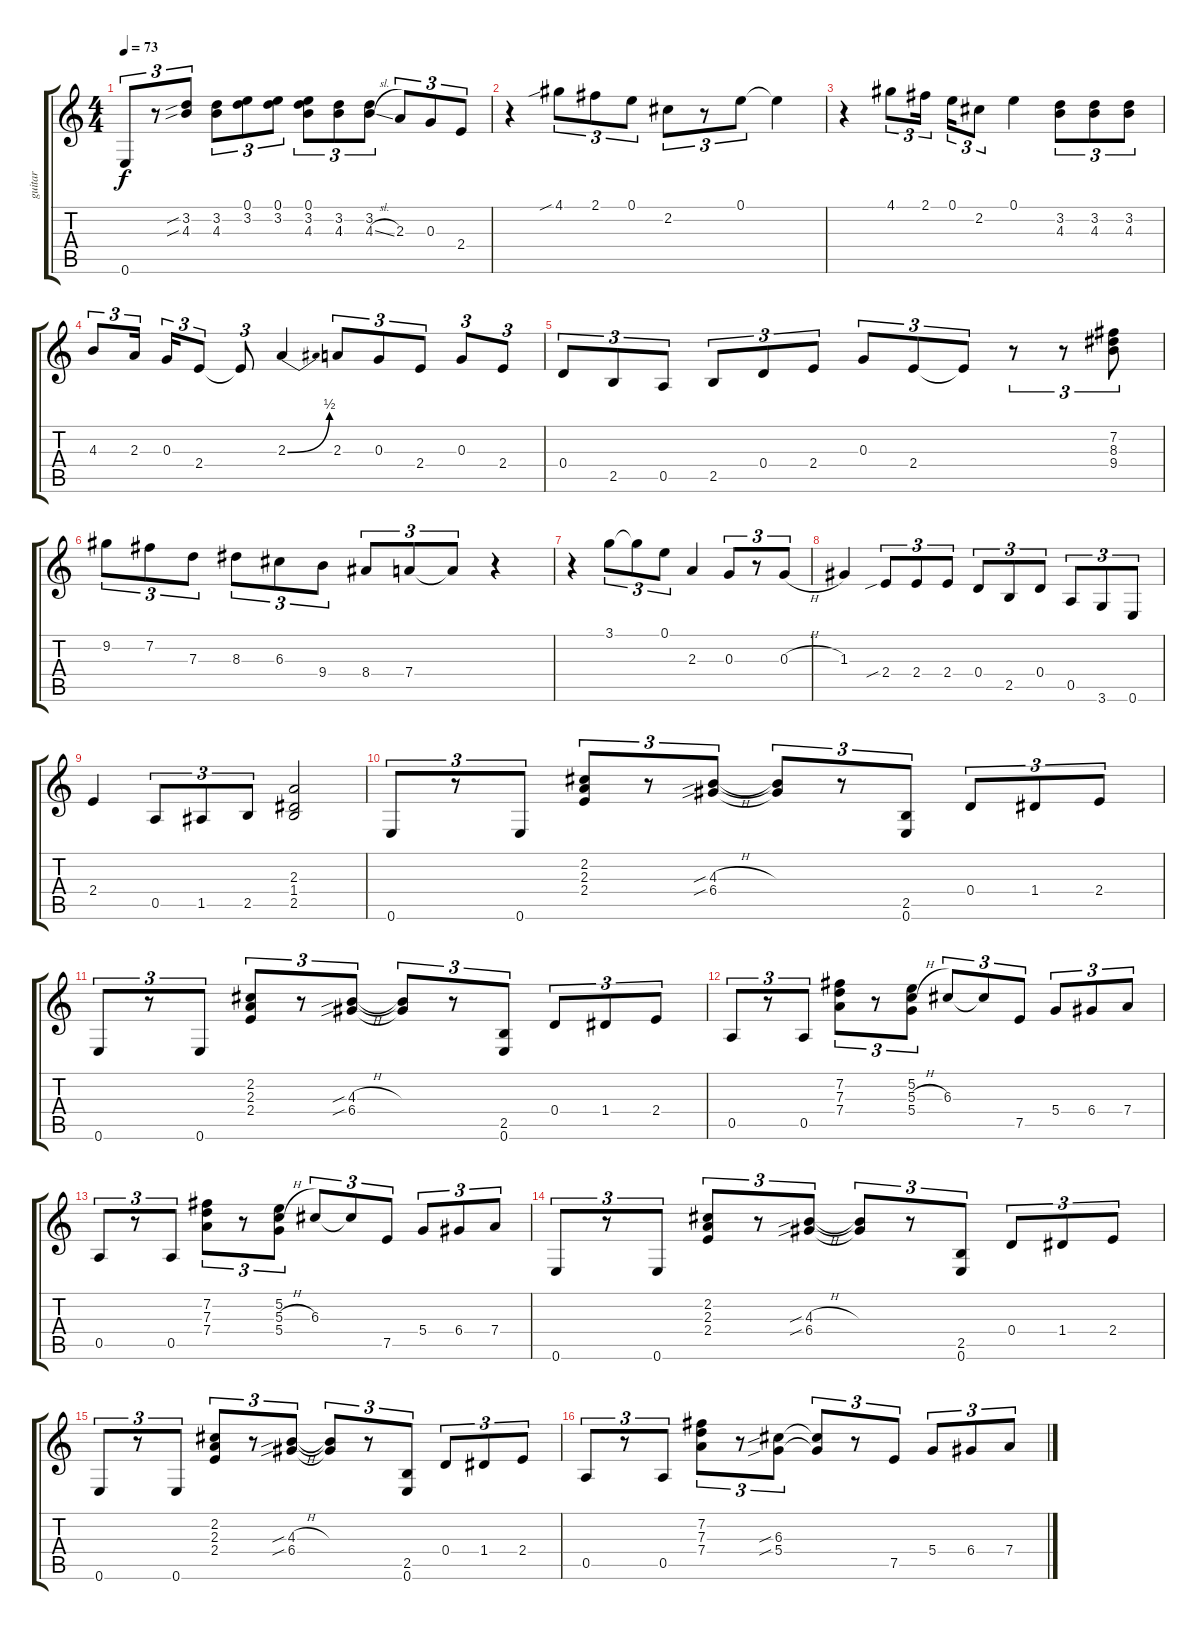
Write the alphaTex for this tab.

\track ("guitar" "guitar") {instrument electricguitarjazz}
\staff {score tabs}
\tuning (E4 B3 G3 D3 A2 E2) {hide}
\ts (4 4)
\tempo 73
\clef g2
\ks c
0.6.8{tu (3 2) dy f} r.8{tu (3 2)} (3.2{sib} 4.3{sib}).8{tu (3 2)} (3.2 4.3).8{tu (3 2)} (0.1 3.2).8{tu (3 2)} (0.1 3.2).8{tu (3 2)} (0.1 3.2 4.3).8{tu (3 2)} (3.2 4.3).8{tu (3 2)} (3.2 4.3{sl}).8{tu (3 2)} 2.3.8{tu (3 2)} 0.3.8{tu (3 2)} 2.4.8{tu (3 2)} |
r.4 4.1{sib}.8{tu (3 2)} 2.1.8{tu (3 2)} 0.1.8{tu (3 2)} 2.2.8{tu (3 2)} r.8{tu (3 2)} 0.1.8{tu (3 2)} 0.1{t}.4 |
r.4 4.1.8{tu (3 2)} 2.1.16{tu (3 2) beam splitsecondary} 0.1.16{tu (3 2)} 2.2.8{tu (3 2)} 0.1.4 (3.2 4.3).8{tu (3 2)} (3.2 4.3).8{tu (3 2)} (3.2 4.3).8{tu (3 2)} |
4.3.8{tu (3 2)} 2.3.16{tu (3 2) beam splitsecondary} 0.3.16{tu (3 2)} 2.4.8{tu (3 2)} 2.4{t}.8{tu (3 2)} 2.3{be (bend 0 0 60 2)}.4 2.3.8{tu (3 2)} 0.3.8{tu (3 2)} 2.4.8{tu (3 2)} 0.3.8{tu (3 2)} 2.4.8{tu (3 2)} |
0.4.8{tu (3 2)} 2.5.8{tu (3 2)} 0.5.8{tu (3 2)} 2.5.8{tu (3 2)} 0.4.8{tu (3 2)} 2.4.8{tu (3 2)} 0.3.8{tu (3 2)} 2.4.8{tu (3 2)} 2.4{t}.8{tu (3 2)} r.8{tu (3 2)} r.8{tu (3 2)} (7.2 8.3 9.4).8{tu (3 2)} |
9.2.8{tu (3 2)} 7.2.8{tu (3 2)} 7.3.8{tu (3 2)} 8.3.8{tu (3 2)} 6.3.8{tu (3 2)} 9.4.8{tu (3 2)} 8.4.8{tu (3 2)} 7.4.8{tu (3 2)} 7.4{t}.8{tu (3 2)} r.4 |
r.4 3.1.8{tu (3 2)} 3.1{t}.8{tu (3 2)} 0.1.8{tu (3 2)} 2.3.4 0.3.8{tu (3 2)} r.8{tu (3 2)} 0.3{h}.8{tu (3 2)} |
1.3.4 2.4{sib}.8{tu (3 2)} 2.4.8{tu (3 2)} 2.4.8{tu (3 2)} 0.4.8{tu (3 2)} 2.5.8{tu (3 2)} 0.4.8{tu (3 2)} 0.5.8{tu (3 2)} 3.6.8{tu (3 2)} 0.6.8{tu (3 2)} |
2.4.4 0.5.8{tu (3 2)} 1.5.8{tu (3 2)} 2.5.8{tu (3 2)} (2.3 1.4 2.5).2 |
0.6.8{tu (3 2)} r.8{tu (3 2)} 0.6.8{tu (3 2)} (2.2 2.3 2.4).8{tu (3 2)} r.8{tu (3 2)} (4.3{sib h} 6.4{sib}).8{tu (3 2)} (4.3{t} 6.4{t}).8{tu (3 2)} r.8{tu (3 2)} (2.5 0.6).8{tu (3 2)} 0.4.8{tu (3 2)} 1.4.8{tu (3 2)} 2.4.8{tu (3 2)} |
0.6.8{tu (3 2)} r.8{tu (3 2)} 0.6.8{tu (3 2)} (2.2 2.3 2.4).8{tu (3 2)} r.8{tu (3 2)} (4.3{sib h} 6.4{sib}).8{tu (3 2)} (4.3{t} 6.4{t}).8{tu (3 2)} r.8{tu (3 2)} (2.5 0.6).8{tu (3 2)} 0.4.8{tu (3 2)} 1.4.8{tu (3 2)} 2.4.8{tu (3 2)} |
0.5.8{tu (3 2)} r.8{tu (3 2)} 0.5.8{tu (3 2)} (7.2 7.3 7.4).8{tu (3 2)} r.8{tu (3 2)} (5.2 5.3{h} 5.4).8{tu (3 2)} 6.3.8{tu (3 2)} 6.3{t}.8{tu (3 2)} 7.5.8{tu (3 2)} 5.4.8{tu (3 2)} 6.4.8{tu (3 2)} 7.4.8{tu (3 2)} |
0.5.8{tu (3 2)} r.8{tu (3 2)} 0.5.8{tu (3 2)} (7.2 7.3 7.4).8{tu (3 2)} r.8{tu (3 2)} (5.2 5.3{h} 5.4).8{tu (3 2)} 6.3.8{tu (3 2)} 6.3{t}.8{tu (3 2)} 7.5.8{tu (3 2)} 5.4.8{tu (3 2)} 6.4.8{tu (3 2)} 7.4.8{tu (3 2)} |
0.6.8{tu (3 2)} r.8{tu (3 2)} 0.6.8{tu (3 2)} (2.2 2.3 2.4).8{tu (3 2)} r.8{tu (3 2)} (4.3{sib h} 6.4{sib}).8{tu (3 2)} (4.3{t} 6.4{t}).8{tu (3 2)} r.8{tu (3 2)} (2.5 0.6).8{tu (3 2)} 0.4.8{tu (3 2)} 1.4.8{tu (3 2)} 2.4.8{tu (3 2)} |
0.6.8{tu (3 2)} r.8{tu (3 2)} 0.6.8{tu (3 2)} (2.2 2.3 2.4).8{tu (3 2)} r.8{tu (3 2)} (4.3{sib h} 6.4{sib}).8{tu (3 2)} (4.3{t} 6.4{t}).8{tu (3 2)} r.8{tu (3 2)} (2.5 0.6).8{tu (3 2)} 0.4.8{tu (3 2)} 1.4.8{tu (3 2)} 2.4.8{tu (3 2)} |
0.5.8{tu (3 2)} r.8{tu (3 2)} 0.5.8{tu (3 2)} (7.2 7.3 7.4).8{tu (3 2)} r.8{tu (3 2)} (6.3{sib} 5.4{sib}).8{tu (3 2)} (6.3{t} 5.4{t}).8{tu (3 2)} r.8{tu (3 2)} 7.5.8{tu (3 2)} 5.4.8{tu (3 2)} 6.4.8{tu (3 2)} 7.4.8{tu (3 2)}
